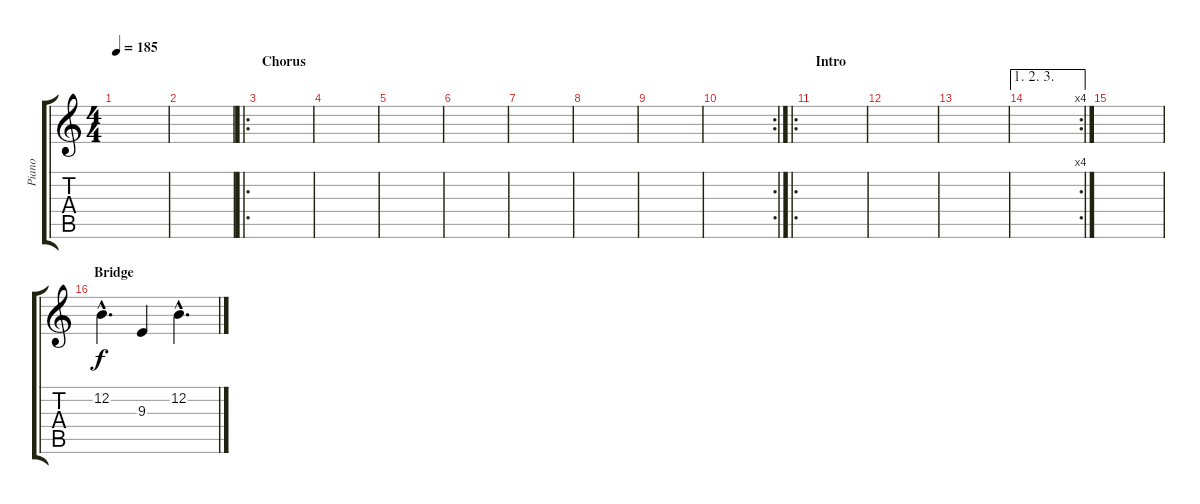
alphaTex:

\track ("Piano" "Piano") {instrument electricgrandpiano}
\staff {score tabs}
\tuning (E4 B3 G3 D3 A2 E2) {hide}
\ts (4 4)
\tempo 185
\clef g2
\ks c
|
|
\ro
\section ("" "Chorus")
|
|
|
|
|
|
|
\rc 2
|
\ro
\section ("" "Intro")
|
|
|
\ae (1 2 3)
\rc 4
|
|
\section ("" "Bridge")
12.2{hac}.4{d} 9.3.4 12.2{hac}.4{d}
